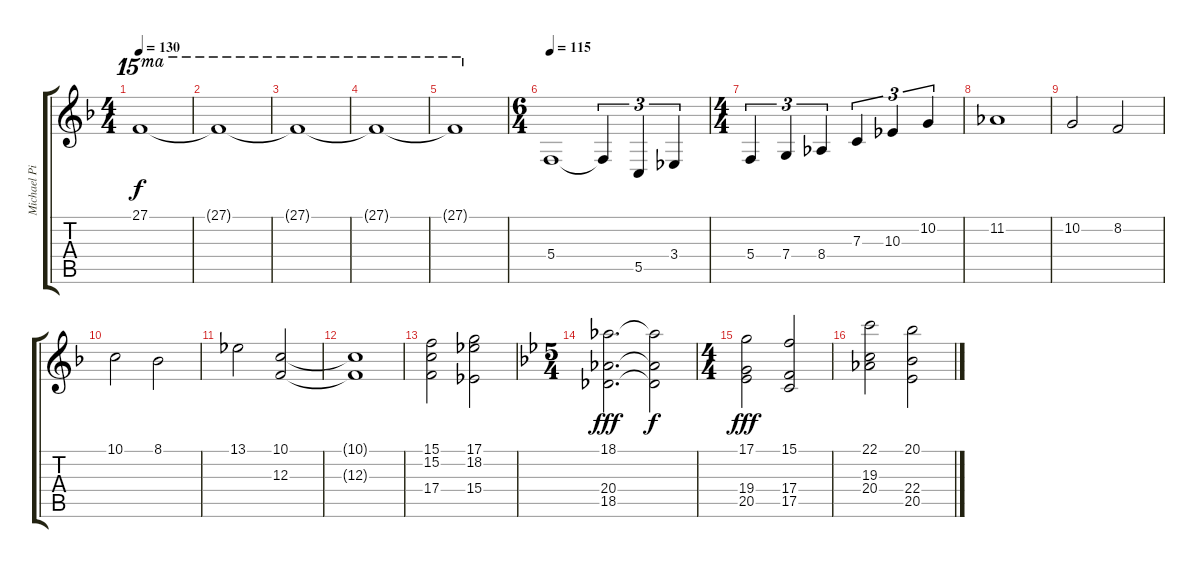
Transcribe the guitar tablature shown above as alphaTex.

\track ("Michael Pinnella (keyboard)" "Michael Pi") {instrument stringensemble1}
\staff {score tabs}
\tuning (D4 A3 F3 C3 G2 D2) {hide}
\ts (4 4)
\tempo 130
\clef g2
\ks dminor
27.1{t}.1{ot 15ma dy f} |
27.1{t}.1{ot 15ma} |
27.1{t}.1{ot 15ma} |
27.1{t}.1{ot 15ma} |
27.1{t}.1{ot 15ma} |
\ts (6 4)
\tempo 122
\tempo 115
5.4.1 5.4{t}.4{tu (3 2)} 5.5.4{tu (3 2)} 3.4.4{tu (3 2)} |
\ts (4 4)
5.4.4{tu (3 2)} 7.4.4{tu (3 2)} 8.4.4{tu (3 2)} 7.3.4{tu (3 2)} 10.3.4{tu (3 2)} 10.2.4{tu (3 2)} |
11.2.1 |
10.2.2 8.2.2 |
10.1.2 8.1.2 |
13.1.2 (10.1 12.3).2 |
(10.1{t} 12.3{t}).1 |
(15.1 15.2 17.4).2 (17.1 18.2 15.4).2 |
\ts (5 4)
\ks gminor
(18.1 20.4 18.5).2{d dy fff} (18.1{t} 20.4{t} 18.5{t}).2{dy f} |
\ts (4 4)
(17.1 19.4 20.5).2{dy fff} (15.1 17.4 17.5).2 |
(22.1 19.3 20.4).2 (20.1 22.4 20.5).2
